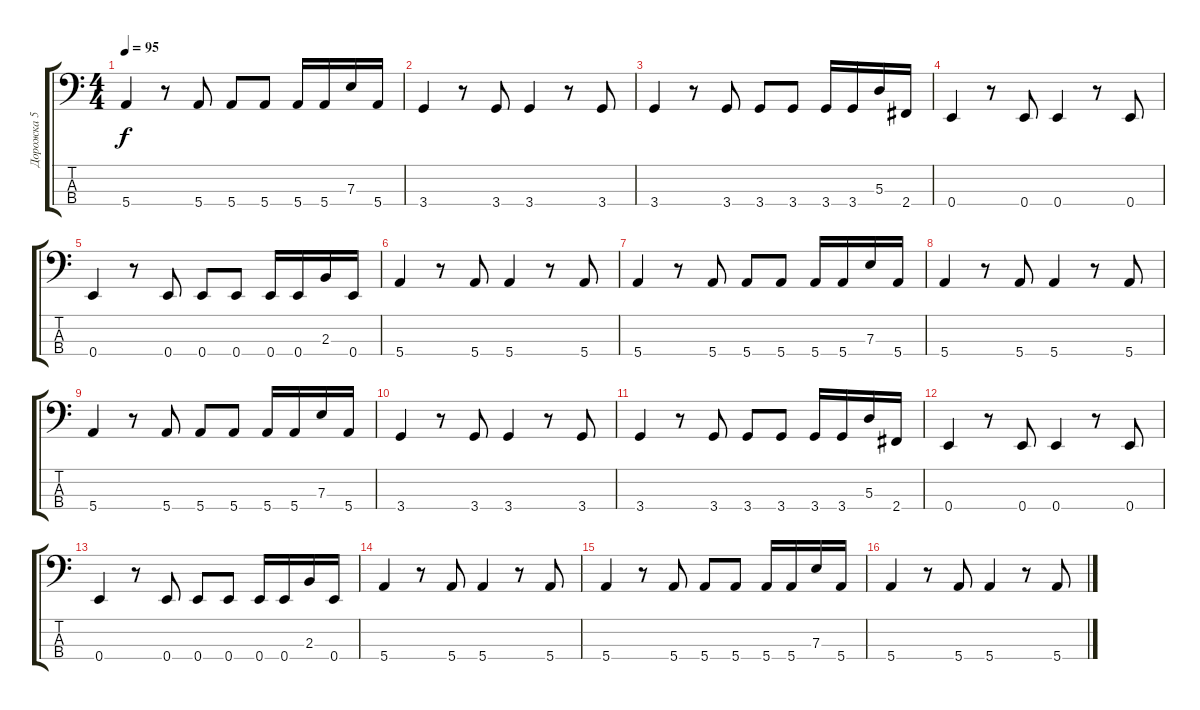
\track ("Дорожка 5" "Дорожка 5") {instrument electricbassfinger}
\staff {score tabs}
\tuning (G2 D2 A1 E1) {hide}
\ts (4 4)
\tempo 95
\clef f4
\ks c
5.4.4{dy f} r.8 5.4.8 5.4.8 5.4.8 5.4.16 5.4.16 7.3.16 5.4.16 |
3.4.4 r.8 3.4.8 3.4.4 r.8 3.4.8 |
3.4.4 r.8 3.4.8 3.4.8 3.4.8 3.4.16 3.4.16 5.3.16 2.4.16 |
0.4.4 r.8 0.4.8 0.4.4 r.8 0.4.8 |
0.4.4 r.8 0.4.8 0.4.8 0.4.8 0.4.16 0.4.16 2.3.16 0.4.16 |
5.4.4 r.8 5.4.8 5.4.4 r.8 5.4.8 |
5.4.4 r.8 5.4.8 5.4.8 5.4.8 5.4.16 5.4.16 7.3.16 5.4.16 |
5.4.4 r.8 5.4.8 5.4.4 r.8 5.4.8 |
5.4.4 r.8 5.4.8 5.4.8 5.4.8 5.4.16 5.4.16 7.3.16 5.4.16 |
3.4.4 r.8 3.4.8 3.4.4 r.8 3.4.8 |
3.4.4 r.8 3.4.8 3.4.8 3.4.8 3.4.16 3.4.16 5.3.16 2.4.16 |
0.4.4 r.8 0.4.8 0.4.4 r.8 0.4.8 |
0.4.4 r.8 0.4.8 0.4.8 0.4.8 0.4.16 0.4.16 2.3.16 0.4.16 |
5.4.4 r.8 5.4.8 5.4.4 r.8 5.4.8 |
5.4.4 r.8 5.4.8 5.4.8 5.4.8 5.4.16 5.4.16 7.3.16 5.4.16 |
5.4.4 r.8 5.4.8 5.4.4 r.8 5.4.8
